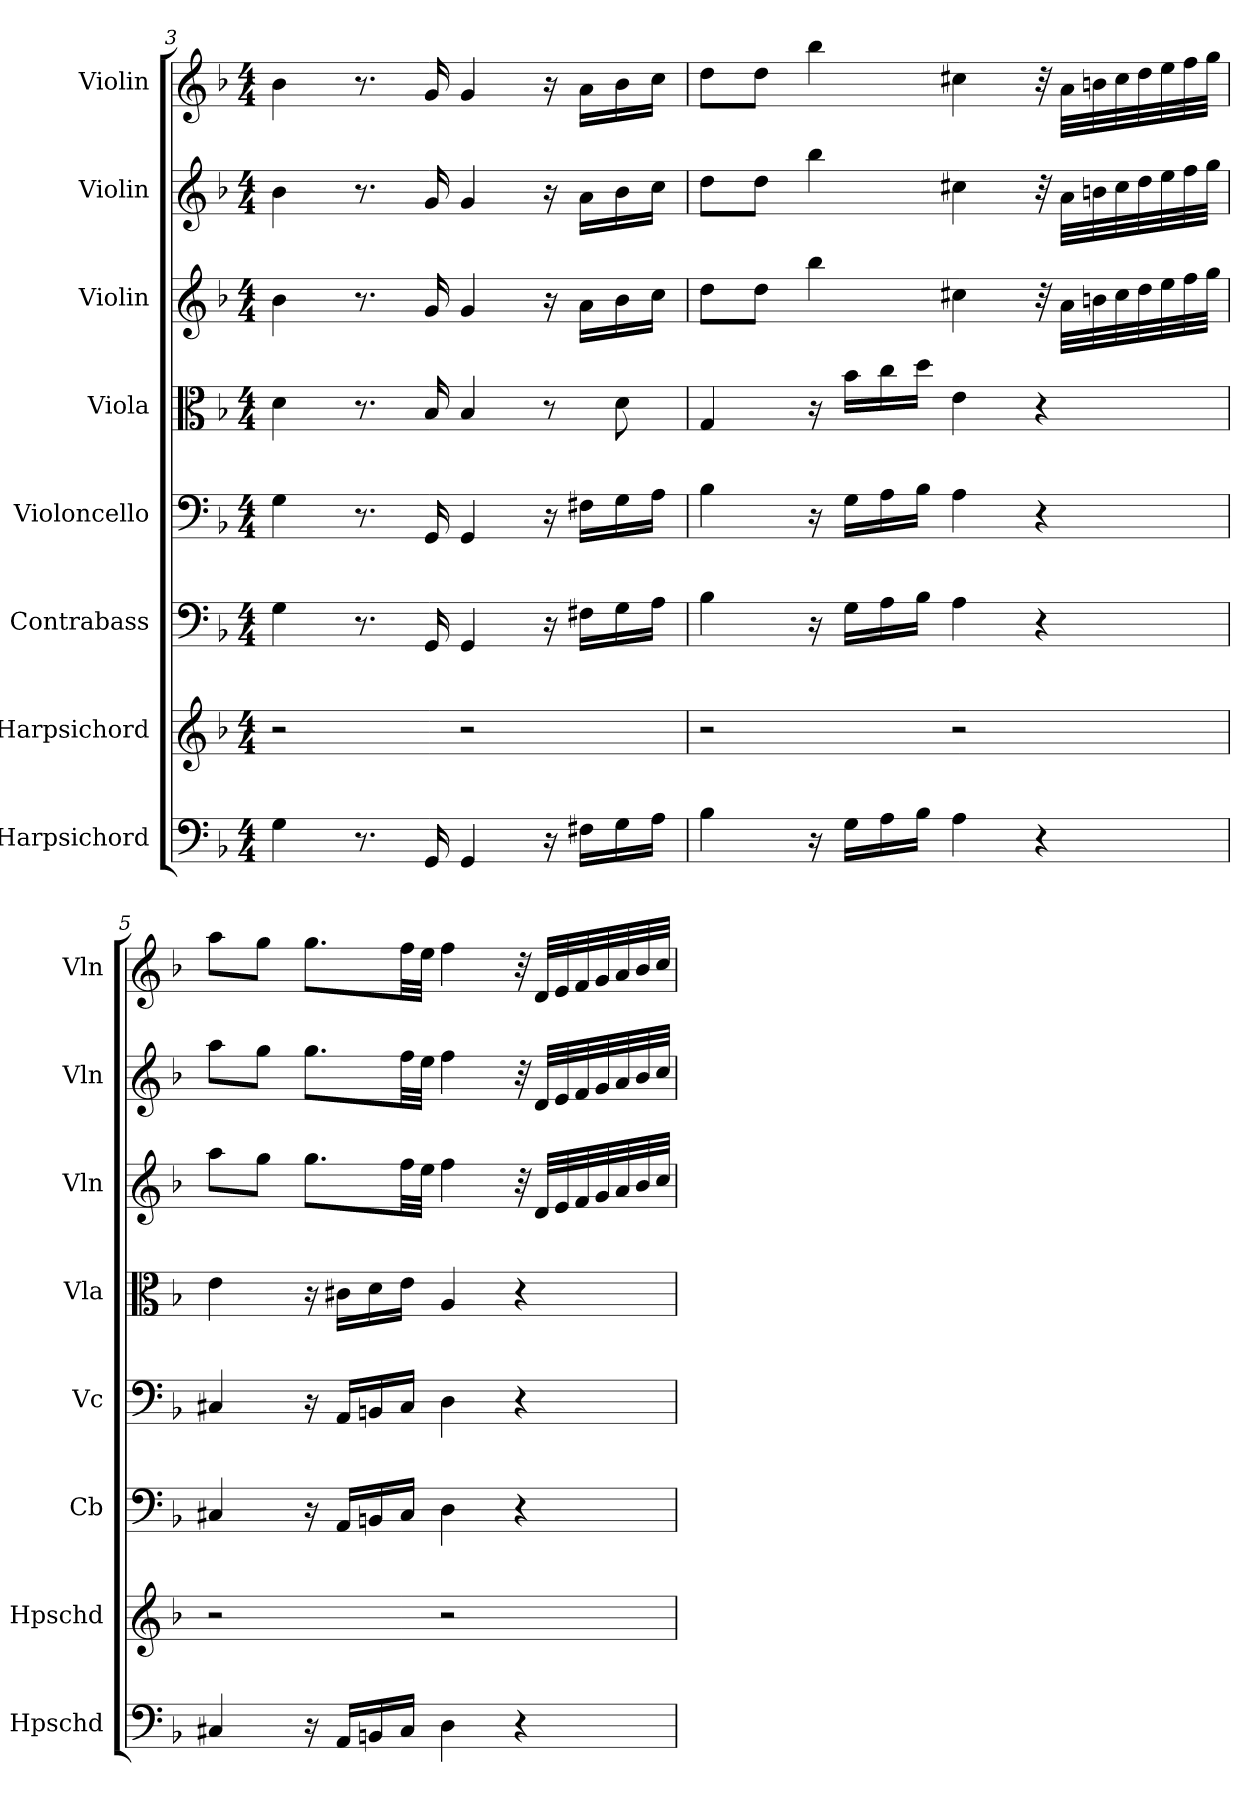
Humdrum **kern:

**kern	**kern	**kern	**kern	**kern	**kern	**kern	**kern
*part8	*part7	*part6	*part5	*part4	*part3	*part2	*part1
*staff8	*staff7	*staff6	*staff5	*staff4	*staff3	*staff2	*staff1
*I"Harpsichord	*I"Harpsichord	*I"Contrabass	*I"Violoncello	*I"Viola	*I"Violin	*I"Violin	*I"Violin
*I'Hpschd	*I'Hpschd	*I'Cb	*I'Vc	*I'Vla	*I'Vln	*I'Vln	*I'Vln
*clefF4	*clefG2	*clefF4	*clefF4	*clefC3	*clefG2	*clefG2	*clefG2
*k[b-]	*k[b-]	*k[b-]	*k[b-]	*k[b-]	*k[b-]	*k[b-]	*k[b-]
*M4/4	*M4/4	*M4/4	*M4/4	*M4/4	*M4/4	*M4/4	*M4/4
=3	=3	=3	=3	=3	=3	=3	=3
4G\	2r	4G\	4G\	4d\	4b-\	4b-\	4b-\
8.r	.	8.r	8.r	8.r	8.r	8.r	8.r
16GG/	.	16GG/	16GG/	16B-/	16g/	16g/	16g/
4GG/	2r	4GG/	4GG/	4B-/	4g/	4g/	4g/
16r	.	16r	16r	8r	16r	16r	16r
16F#X\LL	.	16F#X\LL	16F#X\LL	.	16a\LL	16a\LL	16a\LL
16G\	.	16G\	16G\	8d\	16b-\	16b-\	16b-\
16A\JJ	.	16A\JJ	16A\JJ	.	16cc\JJ	16cc\JJ	16cc\JJ
=4	=4	=4	=4	=4	=4	=4	=4
4B-\	2r	4B-\	4B-\	4G/	8dd\L	8dd\L	8dd\L
.	.	.	.	.	8dd\J	8dd\J	8dd\J
16r	.	16r	16r	16r	4bb-\	4bb-\	4bb-\
16G\LL	.	16G\LL	16G\LL	16b-\LL	.	.	.
16A\	.	16A\	16A\	16cc\	.	.	.
16B-\JJ	.	16B-\JJ	16B-\JJ	16dd\JJ	.	.	.
4A\	2r	4A\	4A\	4e\	4cc#X\	4cc#X\	4cc#X\
4r	.	4r	4r	4r	32r	32r	32r
.	.	.	.	.	32a\LLL	32a\LLL	32a\LLL
.	.	.	.	.	32bn\	32bn\	32bn\
.	.	.	.	.	32cc#\	32cc#\	32cc#\
.	.	.	.	.	32dd\	32dd\	32dd\
.	.	.	.	.	32ee\	32ee\	32ee\
.	.	.	.	.	32ff\	32ff\	32ff\
.	.	.	.	.	32gg\JJJ	32gg\JJJ	32gg\JJJ
=5	=5	=5	=5	=5	=5	=5	=5
4C#X/	2r	4C#X/	4C#X/	4e\	8aa\L	8aa\L	8aa\L
.	.	.	.	.	8gg\J	8gg\J	8gg\J
16r	.	16r	16r	16r	8.gg\L	8.gg\L	8.gg\L
16AA/LL	.	16AA/LL	16AA/LL	16c#X\LL	.	.	.
16BBn/	.	16BBn/	16BBn/	16d\	.	.	.
16C#/JJ	.	16C#/JJ	16C#/JJ	16e\JJ	32ff\LL	32ff\LL	32ff\LL
.	.	.	.	.	32ee\JJJ	32ee\JJJ	32ee\JJJ
4D\	2r	4D\	4D\	4A/	4ff\	4ff\	4ff\
4r	.	4r	4r	4r	32r	32r	32r
.	.	.	.	.	32d/LLL	32d/LLL	32d/LLL
.	.	.	.	.	32e/	32e/	32e/
.	.	.	.	.	32f/	32f/	32f/
.	.	.	.	.	32g/	32g/	32g/
.	.	.	.	.	32a/	32a/	32a/
.	.	.	.	.	32b-/	32b-/	32b-/
.	.	.	.	.	32cc/JJJ	32cc/JJJ	32cc/JJJ
=	=	=	=	=	=	=	=
*-	*-	*-	*-	*-	*-	*-	*-
